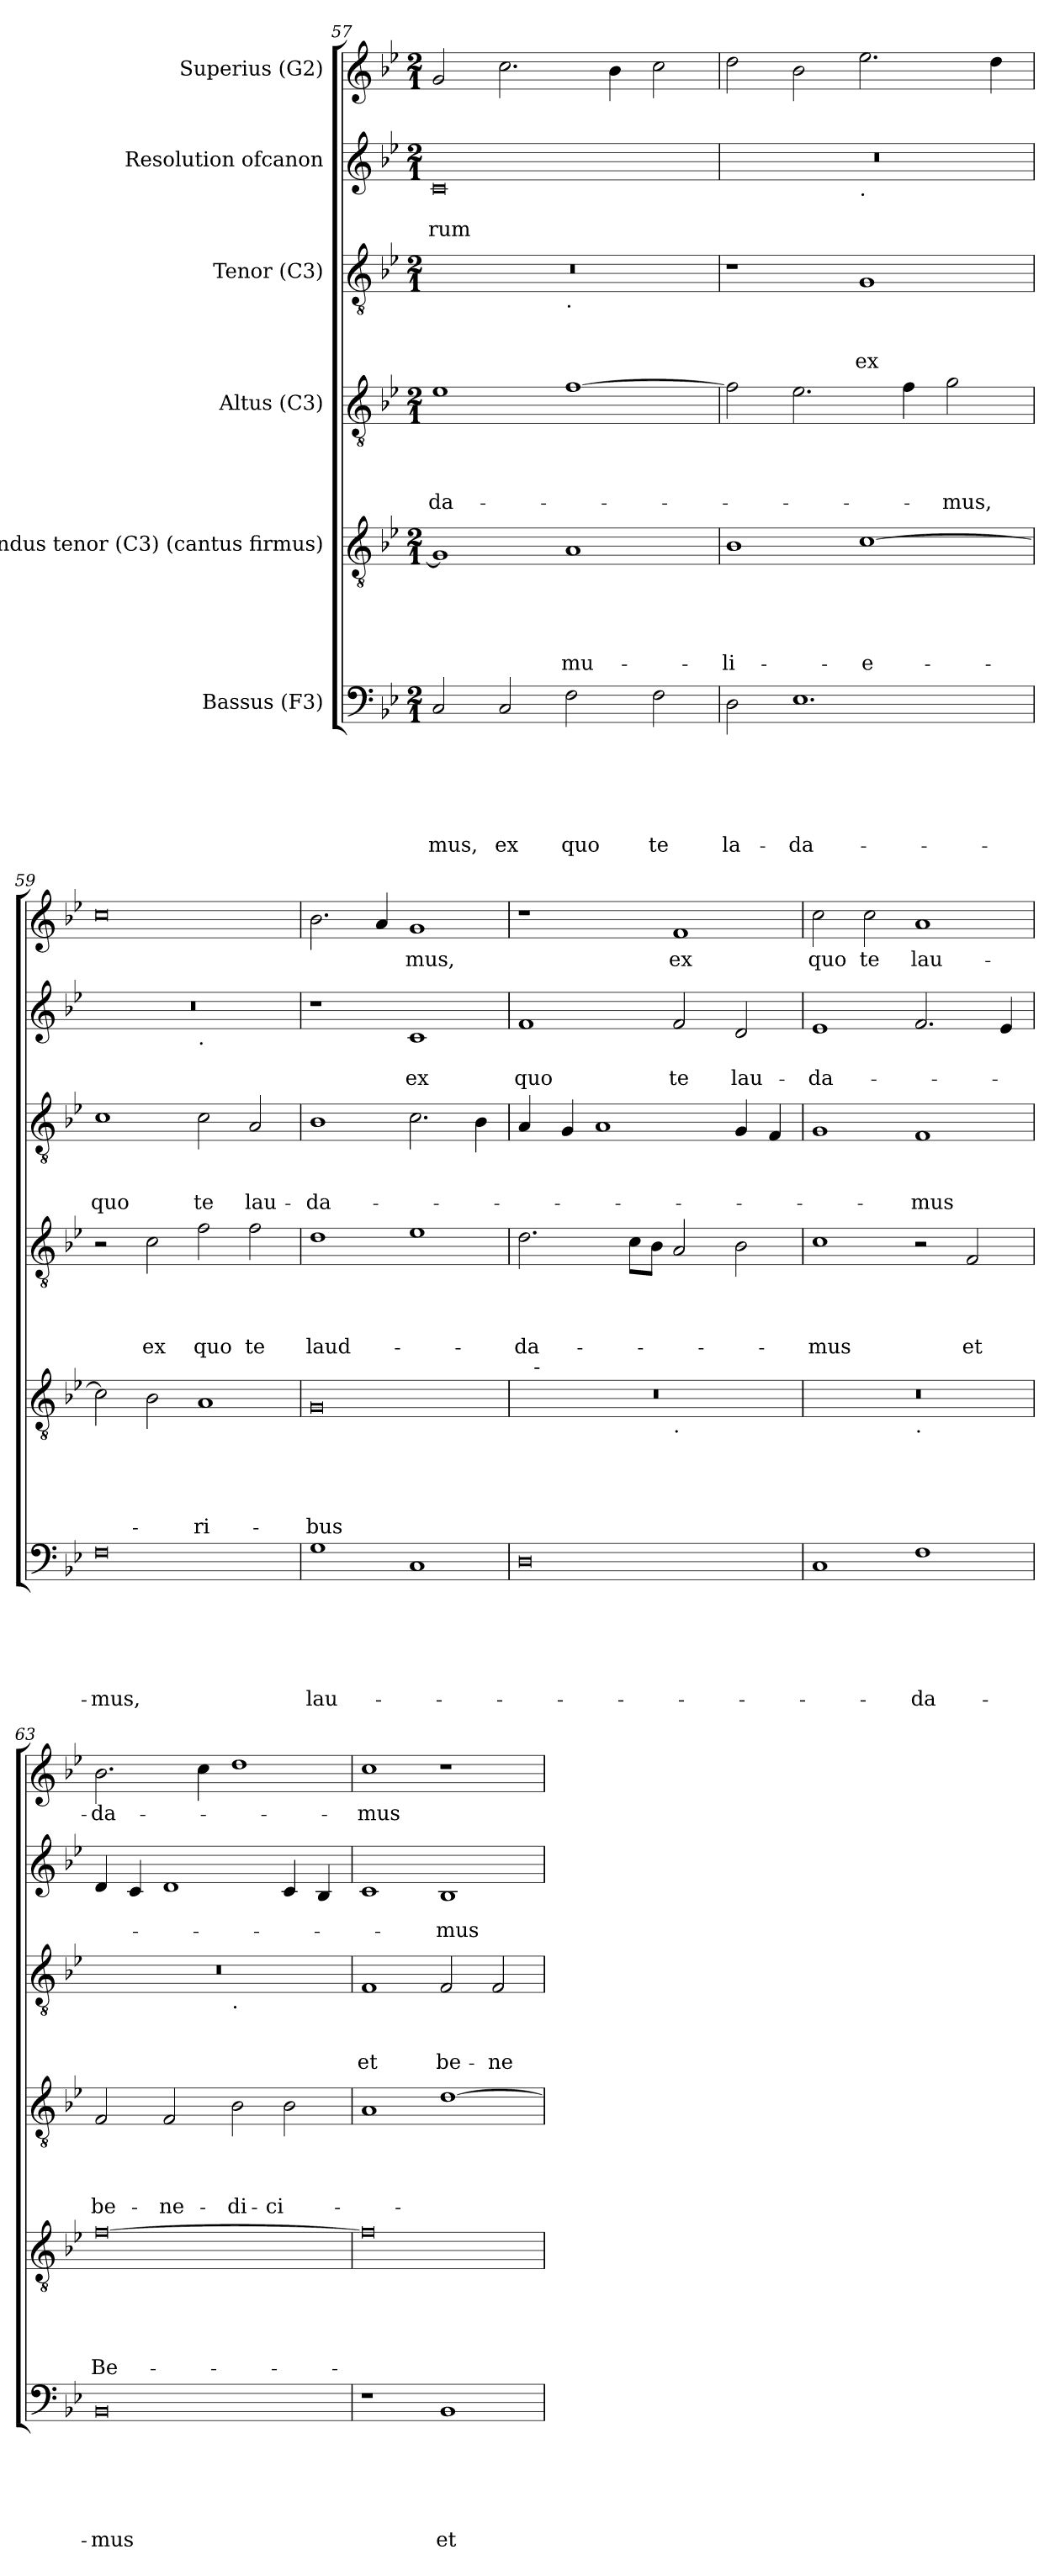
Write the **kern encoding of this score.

**kern	**text	**text	**text	**text	**text	**text	**kern	**text	**text	**text	**text	**text	**kern	**text	**text	**text	**text	**kern	**text	**text	**text	**kern	**text	**text	**kern	**text
*part6	*part6	*part6	*part6	*part6	*part6	*part6	*part5	*part5	*part5	*part5	*part5	*part5	*part4	*part4	*part4	*part4	*part4	*part3	*part3	*part3	*part3	*part2	*part2	*part2	*part1	*part1
*staff6	*staff6	*staff6	*staff6	*staff6	*staff6	*staff6	*staff5	*staff5	*staff5	*staff5	*staff5	*staff5	*staff4	*staff4	*staff4	*staff4	*staff4	*staff3	*staff3	*staff3	*staff3	*staff2	*staff2	*staff2	*staff1	*staff1
*I"Bassus (F3)	*	*	*	*	*	*	*I"Secundus tenor (C3) (cantus firmus)	*	*	*	*	*	*I"Altus (C3)	*	*	*	*	*I"Tenor (C3)	*	*	*	*I"Resolution ofcanon	*	*	*I"Superius (G2)	*
*clefF4	*	*	*	*	*	*	*clefGv2	*	*	*	*	*	*clefGv2	*	*	*	*	*clefGv2	*	*	*	*clefG2	*	*	*clefG2	*
*k[b-e-]	*	*	*	*	*	*	*k[b-e-]	*	*	*	*	*	*k[b-e-]	*	*	*	*	*k[b-e-]	*	*	*	*k[b-e-]	*	*	*k[b-e-]	*
*B-:	*	*	*	*	*	*	*B-:	*	*	*	*	*	*B-:	*	*	*	*	*B-:	*	*	*	*B-:	*	*	*B-:	*
*M2/1	*	*	*	*	*	*	*M2/1	*	*	*	*	*	*M2/1	*	*	*	*	*M2/1	*	*	*	*M2/1	*	*	*M2/1	*
=57	=57	=57	=57	=57	=57	=57	=57	=57	=57	=57	=57	=57	=57	=57	=57	=57	=57	=57	=57	=57	=57	=57	=57	=57	=57	=57
!	!	!	!	!	!	!LO:LY:b	!	!	!	!	!	!	!	!	!	!	!LO:LY:b	!	!	!	!	!	!	!LO:LY:b	!	!
*	*	*	*	*	*	*	*	*	*	*	*	*	*	*	*	*	*	*^	*	*	*	*	*	*	*	*
2C/	.	.	.	.	.	-mus,	1G]	.	.	.	.	.	1e-	.	.	.	-da-	0r	1ryy	.	.	.	0c	.	-rum	2g/	.
!	!	!	!	!	!	!LO:LY:b	!	!	!	!	!	!	!	!	!	!	!	!	!	!	!	!	!	!	!	!	!
2C/	.	.	.	.	.	ex	.	.	.	.	.	.	.	.	.	.	.	.	.	.	.	.	.	.	.	2.cc\	.
!	!	!	!	!	!	!	!	!	!	!	!	!	!	!	!	!	!	!	!LO:TX:b:t=.	!	!	!	!	!	!	!	!
!	!	!	!	!	!	!LO:LY:b	!	!	!	!	!	!LO:LY:b	!	!	!	!	!	!	!	!	!	!	!	!	!	!	!
2F\	.	.	.	.	.	quo	1A	.	.	.	.	mu-	[>1f	.	.	.	.	.	1ryy	.	.	.	.	.	.	.	.
.	.	.	.	.	.	.	.	.	.	.	.	.	.	.	.	.	.	.	.	.	.	.	.	.	.	4b-\	.
!	!	!	!	!	!	!LO:LY:b	!	!	!	!	!	!	!	!	!	!	!	!	!	!	!	!	!	!	!	!	!
2F\	.	.	.	.	.	te	.	.	.	.	.	.	.	.	.	.	.	.	.	.	.	.	.	.	.	2cc\	.
=58	=58	=58	=58	=58	=58	=58	=58	=58	=58	=58	=58	=58	=58	=58	=58	=58	=58	=58	=58	=58	=58	=58	=58	=58	=58	=58	=58
!	!	!	!	!	!	!LO:LY:b	!	!	!	!	!	!LO:LY:b:rj	!	!	!	!	!	!	!	!	!	!	!	!	!	!	!
*	*	*	*	*	*	*	*	*	*	*	*	*	*	*	*	*	*	*v	*v	*	*	*	*^	*	*	*	*
2D\	.	.	.	.	.	la-	1B-	.	.	.	.	-li-	2f\]	.	.	.	.	1r	.	.	.	0r	1ryy	.	.	2dd\	.
!	!	!	!	!	!	!LO:LY:b	!	!	!	!	!	!	!	!	!	!	!	!	!	!	!	!	!	!	!	!	!
1.E-	.	.	.	.	.	-da-	.	.	.	.	.	.	2.e-\	.	.	.	.	.	.	.	.	.	.	.	.	2b-\	.
!	!	!	!	!	!	!	!	!	!	!	!	!	!	!	!	!	!	!	!	!	!	!	!LO:TX:b:t=.	!	!	!	!
!	!	!	!	!	!	!	!	!	!	!	!	!LO:LY:b:rj	!	!	!	!	!	!	!	!	!LO:LY:b	!	!	!	!	!	!
.	.	.	.	.	.	.	[<1c	.	.	.	.	-e-	.	.	.	.	.	1G	.	.	ex	.	1ryy	.	.	2.ee-\	.
.	.	.	.	.	.	.	.	.	.	.	.	.	4f\	.	.	.	.	.	.	.	.	.	.	.	.	.	.
!	!	!	!	!	!	!	!	!	!	!	!	!	!	!	!	!	!LO:LY:b	!	!	!	!	!	!	!	!	!	!
.	.	.	.	.	.	.	.	.	.	.	.	.	2g\	.	.	.	-mus,	.	.	.	.	.	.	.	.	.	.
.	.	.	.	.	.	.	.	.	.	.	.	.	.	.	.	.	.	.	.	.	.	.	.	.	.	4dd\	.
=59	=59	=59	=59	=59	=59	=59	=59	=59	=59	=59	=59	=59	=59	=59	=59	=59	=59	=59	=59	=59	=59	=59	=59	=59	=59	=59	=59
!	!	!	!	!	!	!LO:LY:b	!	!	!	!	!	!	!	!	!	!	!	!	!	!	!LO:LY:b	!	!	!	!	!	!
0F	.	.	.	.	.	-mus,	2c\]	.	.	.	.	.	2r	.	.	.	.	1c	.	.	quo	0r	1ryy	.	.	0cc	.
!	!	!	!	!	!	!	!	!	!	!	!	!	!	!	!	!	!LO:LY:b	!	!	!	!	!	!	!	!	!	!
.	.	.	.	.	.	.	2B-\	.	.	.	.	.	2c\	.	.	.	ex	.	.	.	.	.	.	.	.	.	.
!	!	!	!	!	!	!	!	!	!	!	!	!	!	!	!	!	!	!	!	!	!	!	!LO:TX:b:t=.	!	!	!	!
!	!	!	!	!	!	!	!	!	!	!	!	!LO:LY:b	!	!	!	!	!LO:LY:b	!	!	!	!LO:LY:b	!	!	!	!	!	!
.	.	.	.	.	.	.	1A	.	.	.	.	-ri-	2f\	.	.	.	quo	2c\	.	.	te	.	1ryy	.	.	.	.
!	!	!	!	!	!	!	!	!	!	!	!	!	!	!	!	!	!LO:LY:b	!	!	!	!LO:LY:b	!	!	!	!	!	!
.	.	.	.	.	.	.	.	.	.	.	.	.	2f\	.	.	.	te	2A/	.	.	lau-	.	.	.	.	.	.
=60	=60	=60	=60	=60	=60	=60	=60	=60	=60	=60	=60	=60	=60	=60	=60	=60	=60	=60	=60	=60	=60	=60	=60	=60	=60	=60	=60
!	!	!	!	!	!	!LO:LY:b	!	!	!	!	!	!LO:LY:b	!	!	!	!	!LO:LY:b	!	!	!	!LO:LY:b	!	!	!	!	!	!
*	*	*	*	*	*	*	*	*	*	*	*	*	*	*	*	*	*	*	*	*	*	*v	*v	*	*	*	*
1G	.	.	.	.	.	lau-	0G	.	.	.	.	-bus	1d	.	.	.	laud-	1B-	.	.	-da-	1r	.	.	2.b-\	.
.	.	.	.	.	.	.	.	.	.	.	.	.	.	.	.	.	.	.	.	.	.	.	.	.	4a/	.
!	!	!	!	!	!	!	!	!	!	!	!	!	!	!	!	!	!	!	!	!	!	!	!	!LO:LY:b	!	!LO:LY:b
1C	.	.	.	.	.	.	.	.	.	.	.	.	1e-	.	.	.	.	2.c\	.	.	.	1c	.	ex	1g	-mus,
.	.	.	.	.	.	.	.	.	.	.	.	.	.	.	.	.	.	4B-\	.	.	.	.	.	.	.	.
!!LO:PB:g=z
=61	=61	=61	=61	=61	=61	=61	=61	=61	=61	=61	=61	=61	=61	=61	=61	=61	=61	=61	=61	=61	=61	=61	=61	=61	=61	=61
!	!	!	!	!	!	!	!	!	!	!	!	!	!	!	!	!	!LO:LY:b	!	!	!	!	!	!	!LO:LY:b	!	!
*	*	*	*	*	*	*	*^	*	*	*	*	*	*	*	*	*	*	*	*	*	*	*	*	*	*	*
*	*	*	*	*	*	*	*	*^	*	*	*	*	*	*	*	*	*	*	*	*	*	*	*	*	*	*	*
0D	.	.	.	.	.	.	0r	16ryy	1ryy	.	.	.	.	.	2.d\	.	.	.	-da-	4A/	.	.	.	1f	.	quo	1r	.
!	!	!	!	!	!	!	!	!LO:TX:a:t=-	!	!	!	!	!	!	!	!	!	!	!	!	!	!	!	!	!	!	!	!
.	.	.	.	.	.	.	.	1ryy	.	.	.	.	.	.	.	.	.	.	.	.	.	.	.	.	.	.	.	.
.	.	.	.	.	.	.	.	.	.	.	.	.	.	.	.	.	.	.	.	4G/	.	.	.	.	.	.	.	.
.	.	.	.	.	.	.	.	.	.	.	.	.	.	.	.	.	.	.	.	1A	.	.	.	.	.	.	.	.
.	.	.	.	.	.	.	.	.	.	.	.	.	.	.	8c\L	.	.	.	.	.	.	.	.	.	.	.	.	.
.	.	.	.	.	.	.	.	.	.	.	.	.	.	.	8B-\J	.	.	.	.	.	.	.	.	.	.	.	.	.
!	!	!	!	!	!	!	!	!	!LO:TX:b:t=.	!	!	!	!	!	!	!	!	!	!	!	!	!	!	!	!	!	!	!
!	!	!	!	!	!	!	!	!	!	!	!	!	!	!	!	!	!	!	!	!	!	!	!	!	!	!LO:LY:b	!	!LO:LY:b
.	.	.	.	.	.	.	.	.	1ryy	.	.	.	.	.	2A/	.	.	.	.	.	.	.	.	2f/	.	te	1f	ex
.	.	.	.	.	.	.	.	2...ryy	.	.	.	.	.	.	.	.	.	.	.	.	.	.	.	.	.	.	.	.
!	!	!	!	!	!	!	!	!	!	!	!	!	!	!	!	!	!	!	!	!	!	!	!	!	!	!LO:LY:b	!	!
.	.	.	.	.	.	.	.	.	.	.	.	.	.	.	2B-\	.	.	.	.	4G/	.	.	.	2d/	.	lau-	.	.
.	.	.	.	.	.	.	.	.	.	.	.	.	.	.	.	.	.	.	.	4F/	.	.	.	.	.	.	.	.
=62	=62	=62	=62	=62	=62	=62	=62	=62	=62	=62	=62	=62	=62	=62	=62	=62	=62	=62	=62	=62	=62	=62	=62	=62	=62	=62	=62	=62
!	!	!	!	!	!	!	!	!	!	!	!	!	!	!	!	!	!	!	!LO:LY:b	!	!	!	!	!	!	!LO:LY:b	!	!LO:LY:b
*	*	*	*	*	*	*	*	*v	*v	*	*	*	*	*	*	*	*	*	*	*	*	*	*	*	*	*	*	*
1C	.	.	.	.	.	.	0r	1ryy	.	.	.	.	.	1c	.	.	.	-mus	1G	.	.	.	1e-	.	-da-	2cc\	quo
!	!	!	!	!	!	!	!	!	!	!	!	!	!	!	!	!	!	!	!	!	!	!	!	!	!	!	!LO:LY:b
.	.	.	.	.	.	.	.	.	.	.	.	.	.	.	.	.	.	.	.	.	.	.	.	.	.	2cc\	te
!	!	!	!	!	!	!	!	!LO:TX:b:t=.	!	!	!	!	!	!	!	!	!	!	!	!	!	!	!	!	!	!	!
!	!	!	!	!	!	!LO:LY:b	!	!	!	!	!	!	!	!	!	!	!	!	!	!	!	!LO:LY:b	!	!	!	!	!LO:LY:b
1F	.	.	.	.	.	-da-	.	1ryy	.	.	.	.	.	2r	.	.	.	.	1F	.	.	-mus	2.f/	.	.	1a	lau-
!	!	!	!	!	!	!	!	!	!	!	!	!	!	!	!	!	!	!LO:LY:b	!	!	!	!	!	!	!	!	!
.	.	.	.	.	.	.	.	.	.	.	.	.	.	2F/	.	.	.	et	.	.	.	.	.	.	.	.	.
.	.	.	.	.	.	.	.	.	.	.	.	.	.	.	.	.	.	.	.	.	.	.	4e-/	.	.	.	.
=63	=63	=63	=63	=63	=63	=63	=63	=63	=63	=63	=63	=63	=63	=63	=63	=63	=63	=63	=63	=63	=63	=63	=63	=63	=63	=63	=63
!	!	!	!	!	!	!LO:LY:b	!	!	!	!	!	!	!LO:LY:b	!	!	!	!	!LO:LY:b	!	!	!	!	!	!	!	!	!LO:LY:b
*	*	*	*	*	*	*	*v	*v	*	*	*	*	*	*	*	*	*	*	*^	*	*	*	*	*	*	*	*
0BB-	.	.	.	.	.	-mus	[<0f	.	.	.	.	Be-	2F/	.	.	.	be-	0r	1ryy	.	.	.	4d/	.	.	2.b-\	-da-
.	.	.	.	.	.	.	.	.	.	.	.	.	.	.	.	.	.	.	.	.	.	.	4c/	.	.	.	.
!	!	!	!	!	!	!	!	!	!	!	!	!	!	!	!	!	!LO:LY:b	!	!	!	!	!	!	!	!	!	!
.	.	.	.	.	.	.	.	.	.	.	.	.	2F/	.	.	.	-ne-	.	.	.	.	.	1d	.	.	.	.
.	.	.	.	.	.	.	.	.	.	.	.	.	.	.	.	.	.	.	.	.	.	.	.	.	.	4cc\	.
!	!	!	!	!	!	!	!	!	!	!	!	!	!	!	!	!	!	!	!LO:TX:b:t=.	!	!	!	!	!	!	!	!
!	!	!	!	!	!	!	!	!	!	!	!	!	!	!	!	!	!LO:LY:b	!	!	!	!	!	!	!	!	!	!
.	.	.	.	.	.	.	.	.	.	.	.	.	2B-\	.	.	.	-di-	.	1ryy	.	.	.	.	.	.	1dd	.
!	!	!	!	!	!	!	!	!	!	!	!	!	!	!	!	!	!LO:LY:b	!	!	!	!	!	!	!	!	!	!
.	.	.	.	.	.	.	.	.	.	.	.	.	2B-\	.	.	.	-ci-	.	.	.	.	.	4c/	.	.	.	.
.	.	.	.	.	.	.	.	.	.	.	.	.	.	.	.	.	.	.	.	.	.	.	4B-/	.	.	.	.
=64	=64	=64	=64	=64	=64	=64	=64	=64	=64	=64	=64	=64	=64	=64	=64	=64	=64	=64	=64	=64	=64	=64	=64	=64	=64	=64	=64
!	!	!	!	!	!	!	!	!	!	!	!	!	!	!	!	!	!	!	!	!	!	!LO:LY:b	!	!	!	!	!LO:LY:b
*	*	*	*	*	*	*	*	*	*	*	*	*	*	*	*	*	*	*v	*v	*	*	*	*	*	*	*	*
1r	.	.	.	.	.	.	0f]	.	.	.	.	.	1A	.	.	.	.	1F	.	.	et	1c	.	.	1cc	-mus
!	!	!	!	!	!	!LO:LY:b	!	!	!	!	!	!	!	!	!	!	!	!	!	!	!LO:LY:b	!	!	!LO:LY:b	!	!
1BB-	.	.	.	.	.	et	.	.	.	.	.	.	[>1d	.	.	.	.	2F/	.	.	be-	1B-	.	-mus	1r	.
!	!	!	!	!	!	!	!	!	!	!	!	!	!	!	!	!	!	!	!	!	!LO:LY:b	!	!	!	!	!
.	.	.	.	.	.	.	.	.	.	.	.	.	.	.	.	.	.	2F/	.	.	-ne-	.	.	.	.	.
=	=	=	=	=	=	=	=	=	=	=	=	=	=	=	=	=	=	=	=	=	=	=	=	=	=	=
*-	*-	*-	*-	*-	*-	*-	*-	*-	*-	*-	*-	*-	*-	*-	*-	*-	*-	*-	*-	*-	*-	*-	*-	*-	*-	*-
